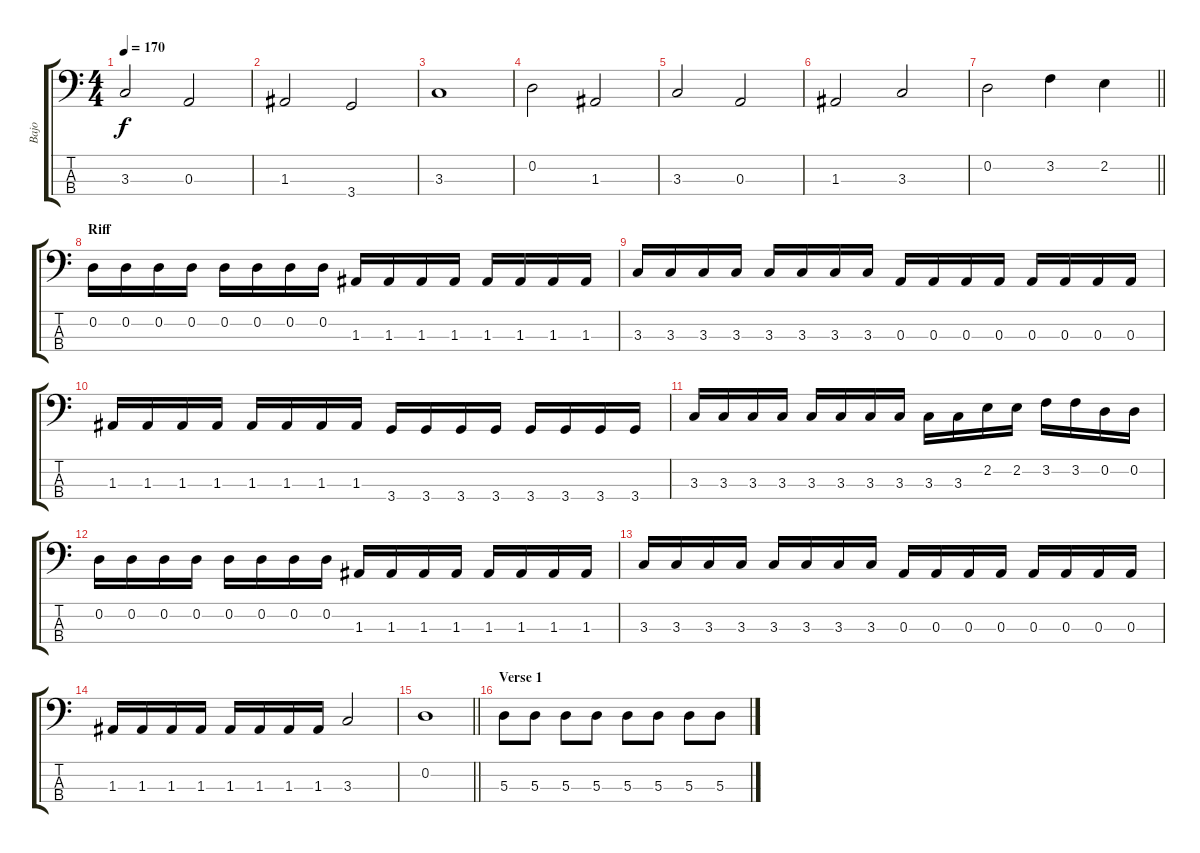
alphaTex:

\track ("Bajo" "Bajo") {instrument electricbassfinger}
\staff {score tabs}
\tuning (G2 D2 A1 E1) {hide}
\ts (4 4)
\tempo 170
\clef f4
\ks c
3.3.2{dy f} 0.3.2 |
1.3.2 3.4.2 |
3.3.1 |
0.2.2 1.3.2 |
3.3.2 0.3.2 |
1.3.2 3.3.2 |
\barLineRight lightlight
0.2.2 3.2.4 2.2.4 |
\section ("" "Riff")
0.2.16 0.2.16 0.2.16 0.2.16 0.2.16 0.2.16 0.2.16 0.2.16 1.3.16 1.3.16 1.3.16 1.3.16 1.3.16 1.3.16 1.3.16 1.3.16 |
3.3.16 3.3.16 3.3.16 3.3.16 3.3.16 3.3.16 3.3.16 3.3.16 0.3.16 0.3.16 0.3.16 0.3.16 0.3.16 0.3.16 0.3.16 0.3.16 |
1.3.16 1.3.16 1.3.16 1.3.16 1.3.16 1.3.16 1.3.16 1.3.16 3.4.16 3.4.16 3.4.16 3.4.16 3.4.16 3.4.16 3.4.16 3.4.16 |
3.3.16 3.3.16 3.3.16 3.3.16 3.3.16 3.3.16 3.3.16 3.3.16 3.3.16 3.3.16 2.2.16 2.2.16 3.2.16 3.2.16 0.2.16 0.2.16 |
0.2.16 0.2.16 0.2.16 0.2.16 0.2.16 0.2.16 0.2.16 0.2.16 1.3.16 1.3.16 1.3.16 1.3.16 1.3.16 1.3.16 1.3.16 1.3.16 |
3.3.16 3.3.16 3.3.16 3.3.16 3.3.16 3.3.16 3.3.16 3.3.16 0.3.16 0.3.16 0.3.16 0.3.16 0.3.16 0.3.16 0.3.16 0.3.16 |
1.3.16 1.3.16 1.3.16 1.3.16 1.3.16 1.3.16 1.3.16 1.3.16 3.3.2 |
\barLineRight lightlight
0.2.1 |
\section ("" "Verse 1")
5.3.8 5.3.8 5.3.8 5.3.8 5.3.8 5.3.8 5.3.8 5.3.8
